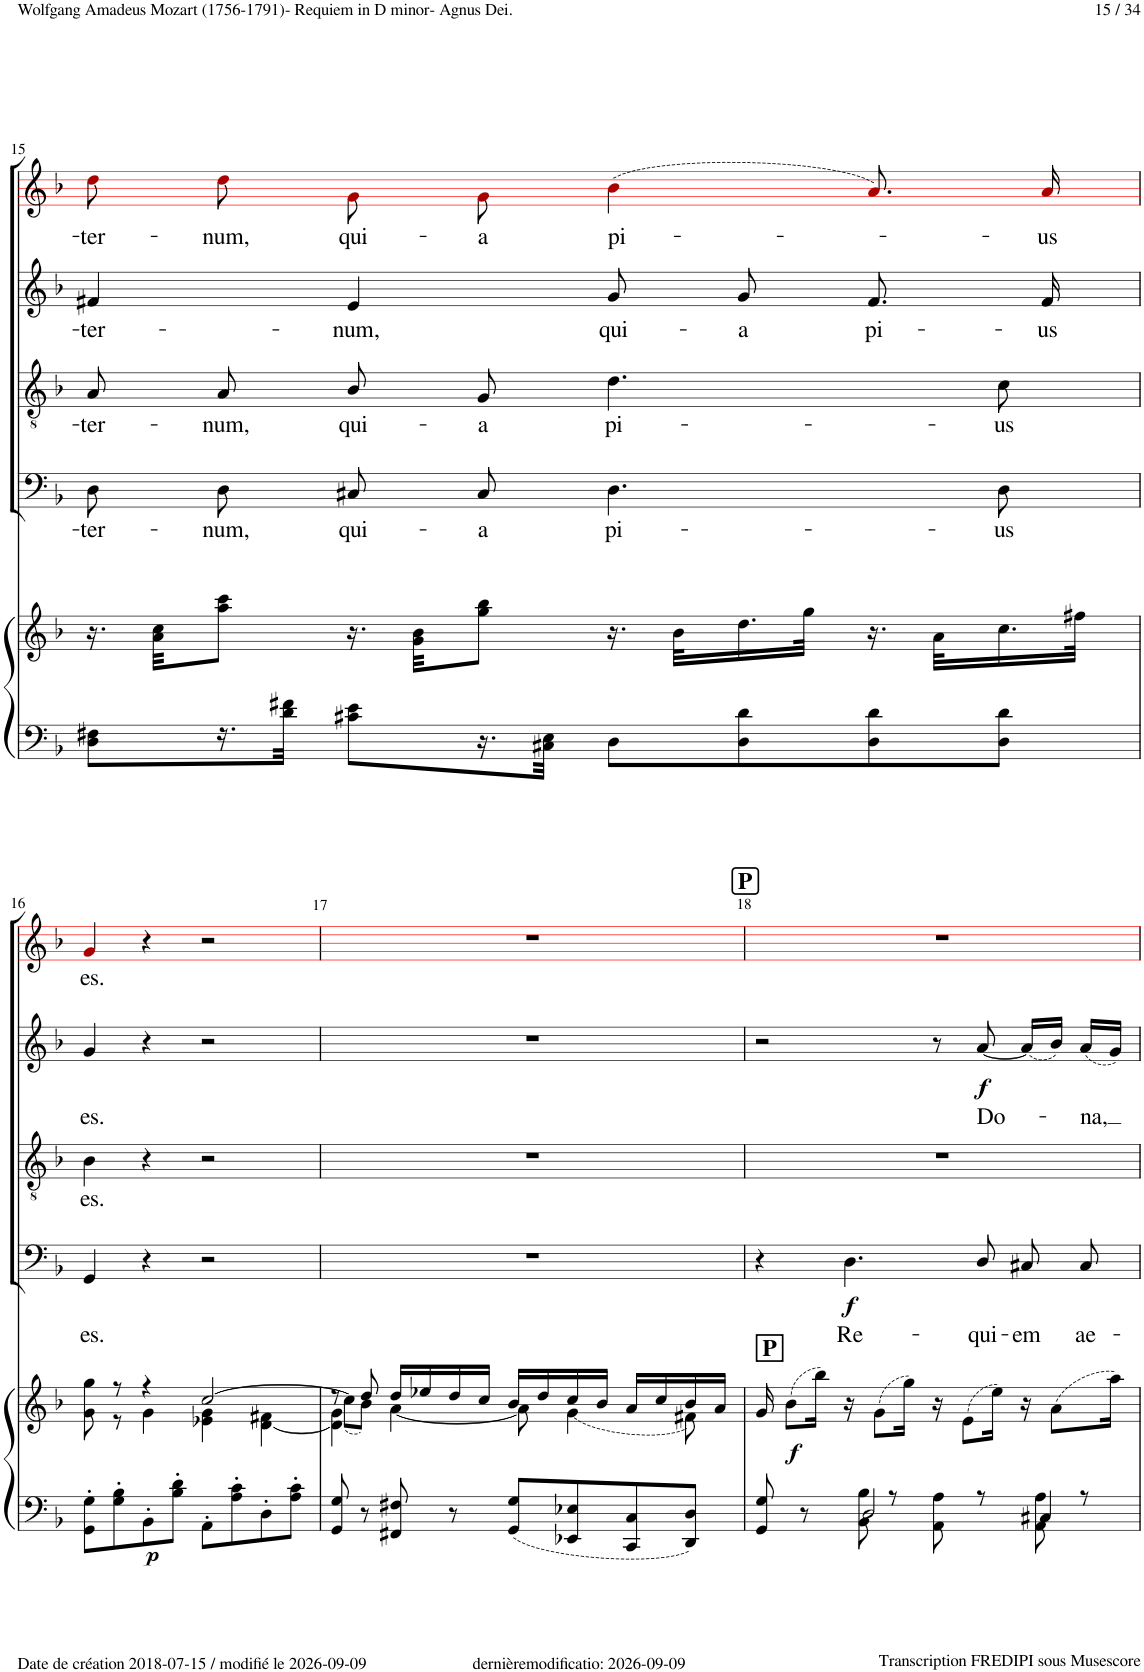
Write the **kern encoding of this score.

**kern	**kern	**dynam	**kern	**text	**dynam	**kern	**text	**kern	**text	**dynam	**kern	**text
*part5	*part5	*part5	*part4	*part4	*part4	*part3	*part3	*part2	*part2	*part2	*part1	*part1
*staff6	*staff5	*staff5/6	*staff4	*staff4	*staff4	*staff3	*staff3	*staff2	*staff2	*staff2	*staff1	*staff1
*I"Piano	*	*	*I"Bass	*	*	*I"Tenor	*	*I"Alto	*	*	*I"Soprano	*
*I'Pno	*	*	*	*	*	*	*	*	*	*	*	*
!!LO:PB:g=z
*clefF4	*clefG2	*	*clefF4	*	*	*clefGv2	*	*clefG2	*	*	*clefG2	*
*	*	*	*	*	*	*	*	*	*	*	*ITrd1c2	*
*k[b-]	*k[b-]	*	*k[b-]	*	*	*k[b-]	*	*k[b-]	*	*	*k[b-]	*
*M4/4	*M4/4	*	*M4/4	*	*	*M4/4	*	*M4/4	*	*	*M4/4	*
*met(c)	*met(c)	*	*met(c)	*	*	*met(c)	*	*met(c)	*	*	*met(c)	*
=15	=15	=15	=15	=15	=15	=15	=15	=15	=15	=15	=15	=15
!	!	!	!	!LO:LY:b	!	!	!LO:LY:b	!	!LO:LY:b	!	!	!LO:LY:b
8D\ 8F#X\L	16.r	.	8D!\L	-ter-	.	8A!/L	-ter-	4f#X!/	-ter-	.	8dd!i\L	-ter-
.	32a\ 32cc\KKL	.	.	.	.	.	.	.	.	.	.	.
!	!	!	!	!LO:LY:b	!	!	!LO:LY:b	!	!	!	!	!LO:LY:b
16.r	8aa\ 8ccc\J	.	8D!\J	-num,	.	8A!/J	-num,	.	.	.	8dd!i\J	-num,
32d\ 32f#X\JJk	.	.	.	.	.	.	.	.	.	.	.	.
!	!	!	!	!LO:LY:b	!	!	!LO:LY:b	!	!LO:LY:b	!	!	!LO:LY:b
8c#X\ 8e\L	16.r	.	8C#X!/L	qui-	.	8B-!/L	qui-	4e!/	-num,	.	8g!i\L	qui-
.	32g\ 32b-\KKL	.	.	.	.	.	.	.	.	.	.	.
!	!	!	!	!LO:LY:b	!	!	!LO:LY:b	!	!	!	!	!LO:LY:b
16.r	8gg\ 8bb-\J	.	8C#!/J	-a	.	8G!/J	-a	.	.	.	8g!i\J	-a
32C#X\ 32E\JJk	.	.	.	.	.	.	.	.	.	.	.	.
!	!	!	!	!LO:LY:b	!	!	!LO:LY:b	!	!LO:LY:b	!	!	!LO:LY:b
8D\L	16.r	.	4.D!\	pi-	.	4.d!\	pi-	8g!/	qui-	.	(4b-!i\	pi-
.	32b-\KLL	.	.	.	.	.	.	.	.	.	.	.
!	!	!	!	!	!	!	!	!	!LO:LY:b	!	!	!
8D\ 8d\	16.dd\	.	.	.	.	.	.	8g!/	-a	.	.	.
.	32gg\JJk	.	.	.	.	.	.	.	.	.	.	.
!	!	!	!	!	!	!	!	!	!LO:LY:b	!	!	!
8D\ 8d\	16.r	.	.	.	.	.	.	8.f#!/	pi-	.	8.a!i/L)	.
.	32a\KLL	.	.	.	.	.	.	.	.	.	.	.
!	!	!	!	!LO:LY:b	!	!	!LO:LY:b	!	!	!	!	!
8D\ 8d\J	16.cc\	.	8D!\	-us	.	8c!\	-us	.	.	.	.	.
!	!	!	!	!	!	!	!	!	!LO:LY:b	!	!	!LO:LY:b
.	.	.	.	.	.	.	.	16f#!/	-us	.	16a!i/Jk	-us
.	32ff#X\JJk	.	.	.	.	.	.	.	.	.	.	.
!!LO:LB:g=z
=16	=16	=16	=16	=16	=16	=16	=16	=16	=16	=16	=16	=16
*	*^	*	*	*	*	*	*	*	*	*	*	*
!	!	!	!	!	!LO:LY:b	!	!	!LO:LY:b	!	!LO:LY:b	!	!	!LO:LY:b
8GG\' 8G\'L	8ryy	8g\ 8gg\	.	4GG!/	es.	.	4B-!\	es.	4g!/	es.	.	4g!i/	es.
8G\' 8B-\'	8r	8r	.	.	.	.	.	.	.	.	.	.	.
!	!	!	!LO:DY:b=2	!	!	!	!	!	!	!	!	!	!
8BB-'\	4r	4g\	p	4r	.	.	4r	.	4r	.	.	4r	.
8B-\' 8d\'J	.	.	.	.	.	.	.	.	.	.	.	.	.
8AA'\L	[2cc/	4e-X\ 4g\	.	2r	.	.	2r	.	2r	.	.	2r	.
8A\' 8c\'	.	.	.	.	.	.	.	.	.	.	.	.	.
8D'\	.	[4d\ 4f#X\	.	.	.	.	.	.	.	.	.	.	.
8A\' 8c\'J	.	.	.	.	.	.	.	.	.	.	.	.	.
=17	=17	=17	=17	=17	=17	=17	=17	=17	=17	=17	=17	=17	=17
*	*	*^	*	*	*	*	*	*	*	*	*	*	*
8GG/ 8G/	8r	(8cc\L]	4d\] 4g\	.	1r	.	.	1r	.	1r	.	.	1r	.
8r	8dd/	8b-\J)	.	.	.	.	.	.	.	.	.	.	.	.
8FF#X/ 8F#X/	16dd/LL	[4a\	2.ryy	.	.	.	.	.	.	.	.	.	.	.
.	16ee-X/	.	.	.	.	.	.	.	.	.	.	.	.	.
8r	16dd/	.	.	.	.	.	.	.	.	.	.	.	.	.
.	16cc/JJ	.	.	.	.	.	.	.	.	.	.	.	.	.
8GG/ 8G/L	16b-/LL	8a\]	.	.	.	.	.	.	.	.	.	.	.	.
.	16dd/	.	.	.	.	.	.	.	.	.	.	.	.	.
8EE-X/ 8E-X/	16cc/	(4g\	.	.	.	.	.	.	.	.	.	.	.	.
.	16b-/JJ	.	.	.	.	.	.	.	.	.	.	.	.	.
8CC/ 8C/	16a/LL	.	.	.	.	.	.	.	.	.	.	.	.	.
.	16cc/	.	.	.	.	.	.	.	.	.	.	.	.	.
8DD/ 8D/J	16b-/	8f#X\)	.	.	.	.	.	.	.	.	.	.	.	.
.	16a/JJ	.	.	.	.	.	.	.	.	.	.	.	.	.
*	*v	*v	*v	*	*	*	*	*	*	*	*	*	*	*
=18	=18	=18	=18	=18	=18	=18	=18	=18	=18	=18	=18	=18
*^	*	*	*	*	*	*	*	*	*	*	*	*
!	!	!LO:TX:a:B:t=P	!	!	!	!	!	!	!	!	!	!	!
8GG/ 8G/	4ryy	16g/	.	4r	.	.	1r	.	2r	.	.	1r	.
!	!	!	!LO:DY:b	!	!	!	!	!	!	!	!	!	!
.	.	(8b-\L	f	.	.	.	.	.	.	.	.	.	.
8r	.	.	.	.	.	.	.	.	.	.	.	.	.
.	.	16bb-\Jk)	.	.	.	.	.	.	.	.	.	.	.
!	!	!	!	!	!LO:LY:b	!LO:DY:b	!	!	!	!	!	!	!
8BB-\ 8B-\	2D/	16r	.	4.D!\	Re-	f	.	.	.	.	.	.	.
.	.	(8g\L	.	.	.	.	.	.	.	.	.	.	.
8r	.	.	.	.	.	.	.	.	.	.	.	.	.
.	.	16gg\Jk)	.	.	.	.	.	.	.	.	.	.	.
8AA\ 8A\	.	16r	.	.	.	.	.	.	8r	.	.	.	.
.	.	(8e\L	.	.	.	.	.	.	.	.	.	.	.
!	!	!	!	!	!LO:LY:b	!	!	!	!	!LO:LY:b	!LO:DY:b	!	!
8r	.	.	.	8D!/	qui-	.	.	.	[8a!/	Do-	f	.	.
.	.	16ee\Jk)	.	.	.	.	.	.	.	.	.	.	.
!	!	!	!	!	!LO:LY:b	!	!	!	!	!	!	!	!
8AA\ 8A\	4C#X/	16r	.	8C#X!/L	-em	.	.	.	(16a!/LL]	.	.	.	.
.	.	(8a\L	.	.	.	.	.	.	16b-!/JJ)	.	.	.	.
!	!	!	!	!	!LO:LY:b	!	!	!	!	!LO:LY:b	!	!	!
8r	.	.	.	8C#!/J	ae-	.	.	.	(16a!/LL	-na,	.	.	.
.	.	16aa\Jk)	.	.	.	.	.	.	16g!/JJ)	.	.	.	.
*v	*v	*	*	*	*	*	*	*	*	*	*	*	*
=	=	=	=	=	=	=	=	=	=	=	=	=
*-	*-	*-	*-	*-	*-	*-	*-	*-	*-	*-	*-	*-
